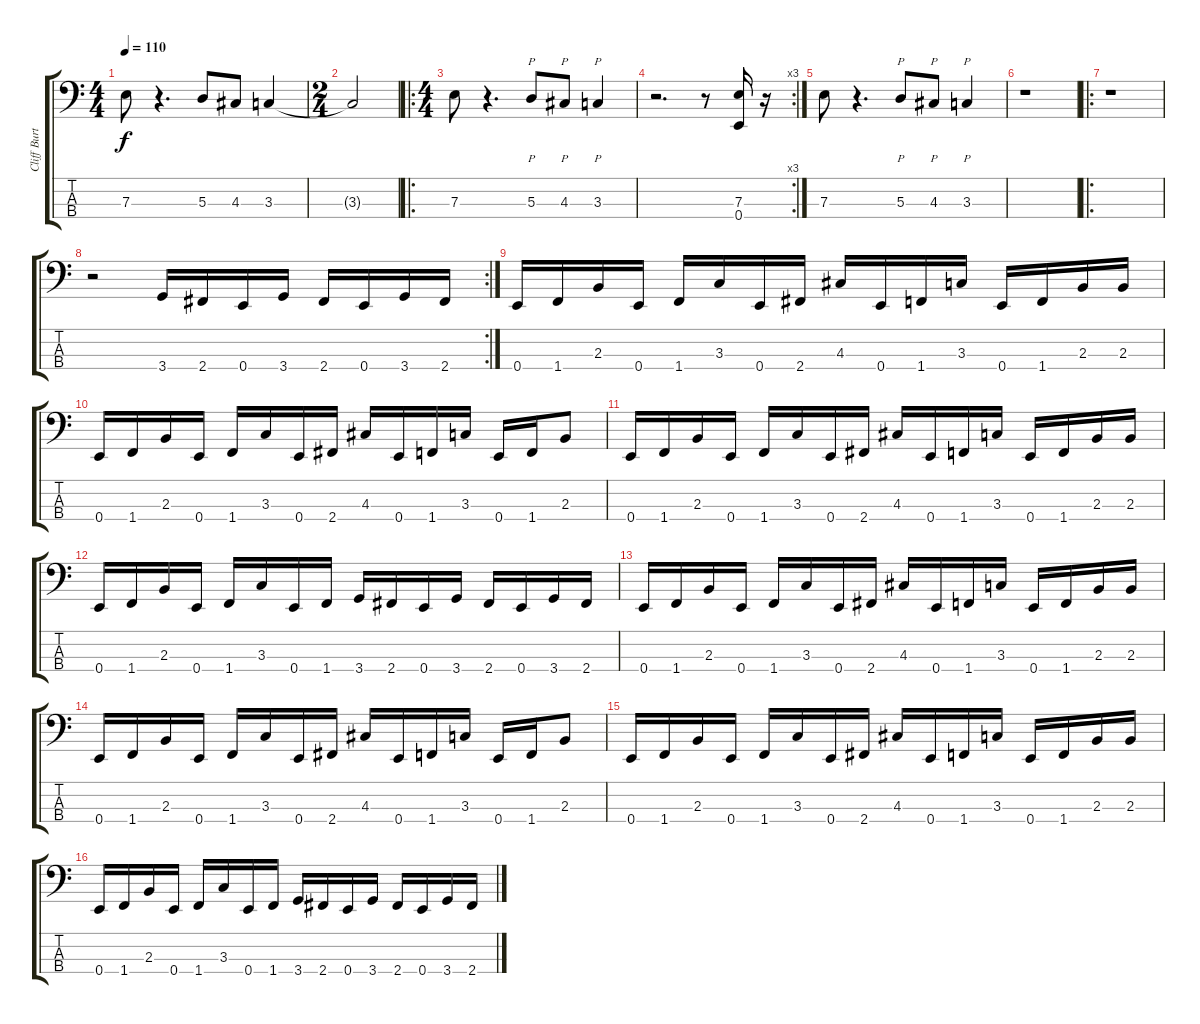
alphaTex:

\track ("Cliff Burton" "Cliff Burt") {instrument electricbassfinger}
\staff {score tabs}
\tuning (G2 D2 A1 E1) {hide}
\ts (4 4)
\tempo 110
\clef f4
\ks c
7.3.8{dy f instrument electricbassfinger} r.4{d} 5.3.8 4.3.8 3.3.4 |
\ts (2 4)
3.3{t}.2 |
\ro
\ts (4 4)
7.3.8 r.4{d} 5.3.8{p} 4.3.8{p} 3.3.4{p} |
\rc 3
r.2{d} r.8 (7.3 0.4).16 r.16 |
7.3.8 r.4{d} 5.3.8{p} 4.3.8{p} 3.3.4{p} |
r.1 |
\ro
r.1 |
\rc 2
r.2 3.4.16 2.4.16 0.4.16 3.4.16 2.4.16 0.4.16 3.4.16 2.4.16 |
0.4.16 1.4.16 2.3.16 0.4.16 1.4.16 3.3.16 0.4.16 2.4.16 4.3.16 0.4.16 1.4.16 3.3.16 0.4.16 1.4.16 2.3.16 2.3.16 |
0.4.16 1.4.16 2.3.16 0.4.16 1.4.16 3.3.16 0.4.16 2.4.16 4.3.16 0.4.16 1.4.16 3.3.16 0.4.16 1.4.16 2.3.8 |
0.4.16 1.4.16 2.3.16 0.4.16 1.4.16 3.3.16 0.4.16 2.4.16 4.3.16 0.4.16 1.4.16 3.3.16 0.4.16 1.4.16 2.3.16 2.3.16 |
0.4.16 1.4.16 2.3.16 0.4.16 1.4.16 3.3.16 0.4.16 1.4.16 3.4.16 2.4.16 0.4.16 3.4.16 2.4.16 0.4.16 3.4.16 2.4.16 |
0.4.16 1.4.16 2.3.16 0.4.16 1.4.16 3.3.16 0.4.16 2.4.16 4.3.16 0.4.16 1.4.16 3.3.16 0.4.16 1.4.16 2.3.16 2.3.16 |
0.4.16 1.4.16 2.3.16 0.4.16 1.4.16 3.3.16 0.4.16 2.4.16 4.3.16 0.4.16 1.4.16 3.3.16 0.4.16 1.4.16 2.3.8 |
0.4.16 1.4.16 2.3.16 0.4.16 1.4.16 3.3.16 0.4.16 2.4.16 4.3.16 0.4.16 1.4.16 3.3.16 0.4.16 1.4.16 2.3.16 2.3.16 |
0.4.16 1.4.16 2.3.16 0.4.16 1.4.16 3.3.16 0.4.16 1.4.16 3.4.16 2.4.16 0.4.16 3.4.16 2.4.16 0.4.16 3.4.16 2.4.16
